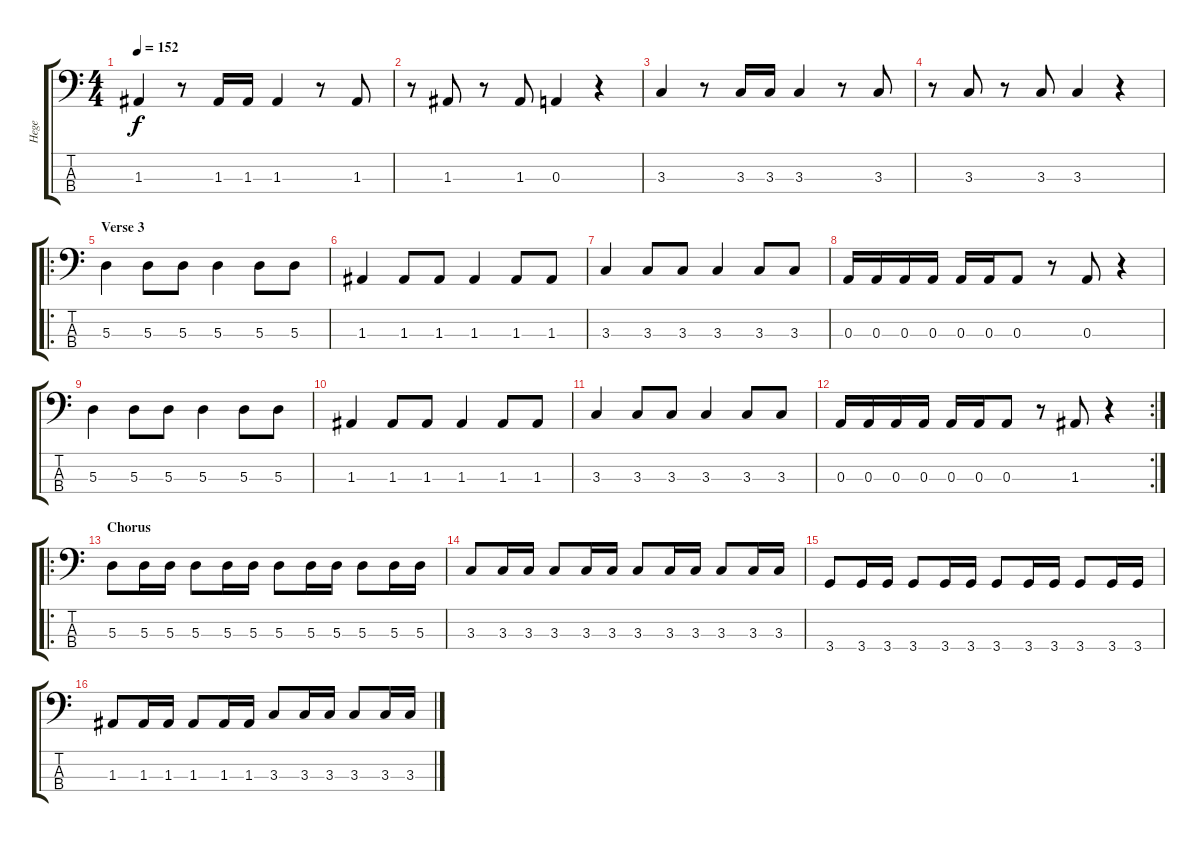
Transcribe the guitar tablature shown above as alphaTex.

\track ("Hege" "Hege") {instrument electricbassfinger}
\staff {score tabs}
\tuning (G2 D2 A1 E1) {hide}
\ts (4 4)
\tempo 152
\clef f4
\ks c
1.3.4{dy f} r.8 1.3.16 1.3.16 1.3.4 r.8 1.3.8 |
r.8 1.3.8 r.8 1.3.8 0.3.4 r.4 |
3.3.4 r.8 3.3.16 3.3.16 3.3.4 r.8 3.3.8 |
r.8 3.3.8 r.8 3.3.8 3.3.4 r.4 |
\ro
\section ("" "Verse 3")
5.3.4 5.3.8 5.3.8 5.3.4 5.3.8 5.3.8 |
1.3.4 1.3.8 1.3.8 1.3.4 1.3.8 1.3.8 |
3.3.4 3.3.8 3.3.8 3.3.4 3.3.8 3.3.8 |
0.3.16 0.3.16 0.3.16 0.3.16 0.3.16 0.3.16 0.3.8 r.8 0.3.8 r.4 |
5.3.4 5.3.8 5.3.8 5.3.4 5.3.8 5.3.8 |
1.3.4 1.3.8 1.3.8 1.3.4 1.3.8 1.3.8 |
3.3.4 3.3.8 3.3.8 3.3.4 3.3.8 3.3.8 |
\rc 2
0.3.16 0.3.16 0.3.16 0.3.16 0.3.16 0.3.16 0.3.8 r.8 1.3.8 r.4 |
\ro
\section ("" "Chorus")
5.3.8 5.3.16 5.3.16 5.3.8 5.3.16 5.3.16 5.3.8 5.3.16 5.3.16 5.3.8 5.3.16 5.3.16 |
3.3.8 3.3.16 3.3.16 3.3.8 3.3.16 3.3.16 3.3.8 3.3.16 3.3.16 3.3.8 3.3.16 3.3.16 |
3.4.8 3.4.16 3.4.16 3.4.8 3.4.16 3.4.16 3.4.8 3.4.16 3.4.16 3.4.8 3.4.16 3.4.16 |
1.3.8 1.3.16 1.3.16 1.3.8 1.3.16 1.3.16 3.3.8 3.3.16 3.3.16 3.3.8 3.3.16 3.3.16
